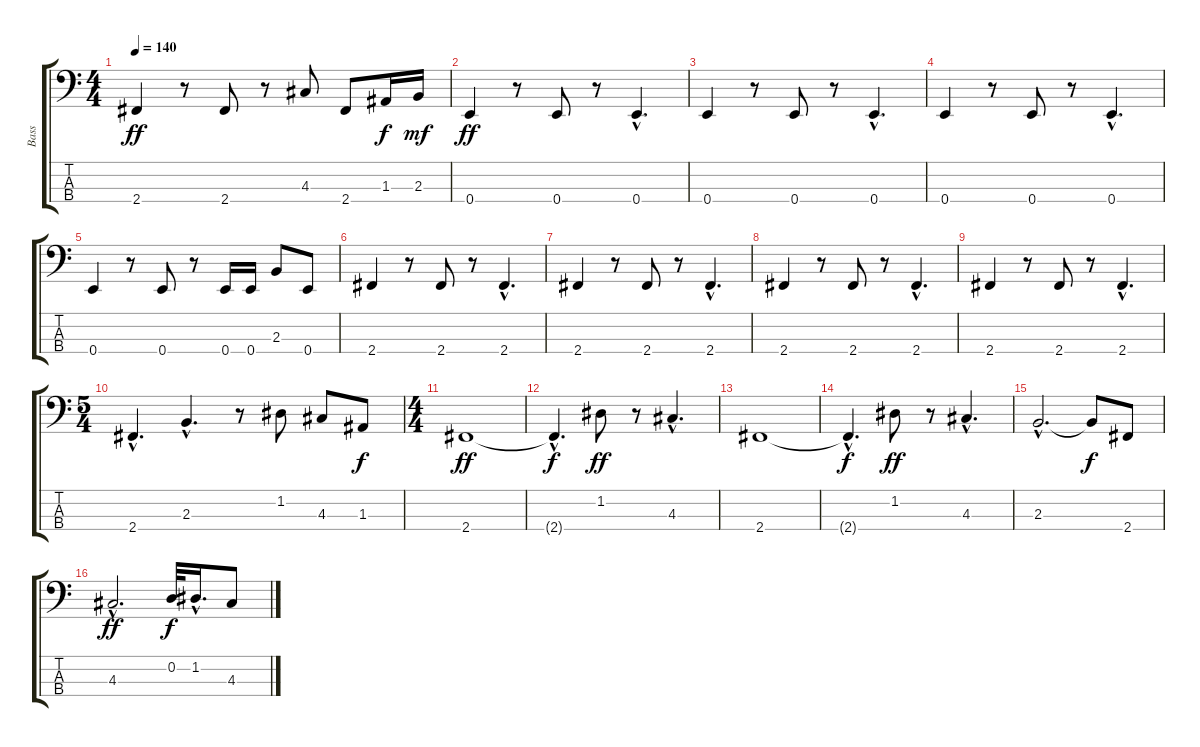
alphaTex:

\track ("Bass" "Bass") {instrument electricbassfinger}
\staff {score tabs}
\tuning (G2 D2 A1 E1) {hide}
\ts (4 4)
\tempo 140
\clef f4
\ks c
2.4.4{dy ff} r.8 2.4.8 r.8 4.3.8 2.4.8 1.3.16{dy f} 2.3.16{dy mf} |
0.4.4{dy ff} r.8 0.4.8 r.8 0.4{hac}.4{d} |
0.4.4 r.8 0.4.8 r.8 0.4{hac}.4{d} |
0.4.4 r.8 0.4.8 r.8 0.4{hac}.4{d} |
0.4.4 r.8 0.4.8 r.8 0.4.16 0.4.16 2.3.8 0.4.8 |
2.4.4 r.8 2.4.8 r.8 2.4{hac}.4{d} |
2.4.4 r.8 2.4.8 r.8 2.4{hac}.4{d} |
2.4.4 r.8 2.4.8 r.8 2.4{hac}.4{d} |
2.4.4 r.8 2.4.8 r.8 2.4{hac}.4{d} |
\ts (5 4)
2.4{hac}.4{d} 2.3{hac}.4{d} r.8 1.2.8 4.3.8 1.3.8{dy f} |
\ts (4 4)
2.4.1{dy ff} |
2.4{hac t}.4{d dy f} 1.2.8{dy ff} r.8 4.3{hac}.4{d} |
2.4.1 |
2.4{hac t}.4{d dy f} 1.2.8{dy ff} r.8 4.3{hac}.4{d} |
2.3{hac}.2{d} 2.3{t}.8{dy f} 2.4.8 |
4.3{hac}.2{d dy ff} 0.2.32{dy f} 1.2{hac}.16{d} 4.3.8
